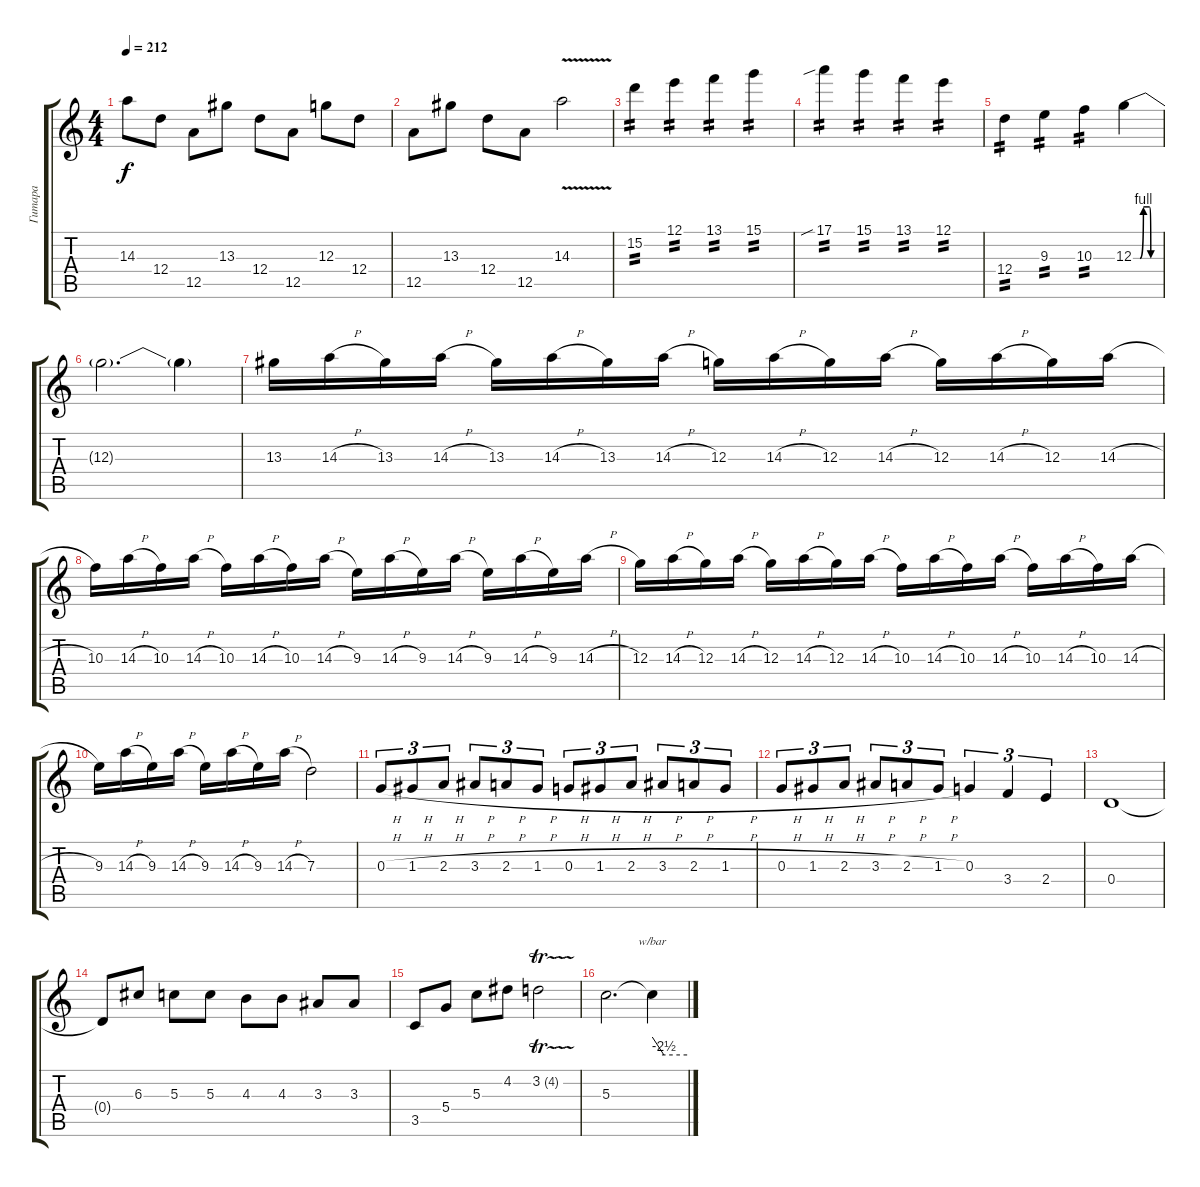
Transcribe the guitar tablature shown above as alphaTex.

\track ("Гитара" "Гитара") {instrument overdrivenguitar}
\staff {score tabs}
\tuning (E4 B3 G3 D3 A2 E2) {hide}
\ts (4 4)
\tempo 212
\clef g2
\ks c
14.3.8{dy f} 12.4.8 12.5.8 13.3.8 12.4.8 12.5.8 12.3.8 12.4.8 |
12.5.8 13.3.8 12.4.8 12.5.8 14.3{v}.2 |
15.2.4{tp 2} 12.1.4{tp 2} 13.1.4{tp 2} 15.1.4{tp 2} |
17.1{sib}.4{tp 2} 15.1.4{tp 2} 13.1.4{tp 2} 12.1.4{tp 2} |
12.4.4{tp 2} 9.3.4{tp 2} 10.3.4{tp 2} 12.3{be (custom 0 0 15 0 23 4 37 4 40 0 60 0)}.4 |
12.3{t}.2{d} 12.3{t}.4 |
13.3.16 14.3{h}.16 13.3.16 14.3{h}.16 13.3.16 14.3{h}.16 13.3.16 14.3{h}.16 12.3.16 14.3{h}.16 12.3.16 14.3{h}.16 12.3.16 14.3{h}.16 12.3.16 14.3{h}.16 |
10.3.16 14.3{h}.16 10.3.16 14.3{h}.16 10.3.16 14.3{h}.16 10.3.16 14.3{h}.16 9.3.16 14.3{h}.16 9.3.16 14.3{h}.16 9.3.16 14.3{h}.16 9.3.16 14.3{h}.16 |
12.3.16 14.3{h}.16 12.3.16 14.3{h}.16 12.3.16 14.3{h}.16 12.3.16 14.3{h}.16 10.3.16 14.3{h}.16 10.3.16 14.3{h}.16 10.3.16 14.3{h}.16 10.3.16 14.3{h}.16 |
9.3.16 14.3{h}.16 9.3.16 14.3{h}.16 9.3.16 14.3{h}.16 9.3.16 14.3{h}.16 7.3.2 |
0.3{h}.8{tu (3 2)} 1.3{h}.8{tu (3 2)} 2.3{h}.8{tu (3 2)} 3.3{h}.8{tu (3 2)} 2.3{h}.8{tu (3 2)} 1.3{h}.8{tu (3 2)} 0.3{h}.8{tu (3 2)} 1.3{h}.8{tu (3 2)} 2.3{h}.8{tu (3 2)} 3.3{h}.8{tu (3 2)} 2.3{h}.8{tu (3 2)} 1.3{h}.8{tu (3 2)} |
0.3{h}.8{tu (3 2)} 1.3{h}.8{tu (3 2)} 2.3{h}.8{tu (3 2)} 3.3{h}.8{tu (3 2)} 2.3{h}.8{tu (3 2)} 1.3{h}.8{tu (3 2)} 0.3.4{tu (3 2)} 3.4.4{tu (3 2)} 2.4.4{tu (3 2)} |
0.4.1 |
0.4{t}.8 6.3.8 5.3.8 5.3.8 4.3.8 4.3.8 3.3.8 3.3.8 |
3.5.8 5.4.8 5.3.8 4.2.8 3.2{tr (4 16)}.2 |
5.3.2{d} 5.3{t}.4{tbe (custom default 0 0 20 -10 60 -10)}
